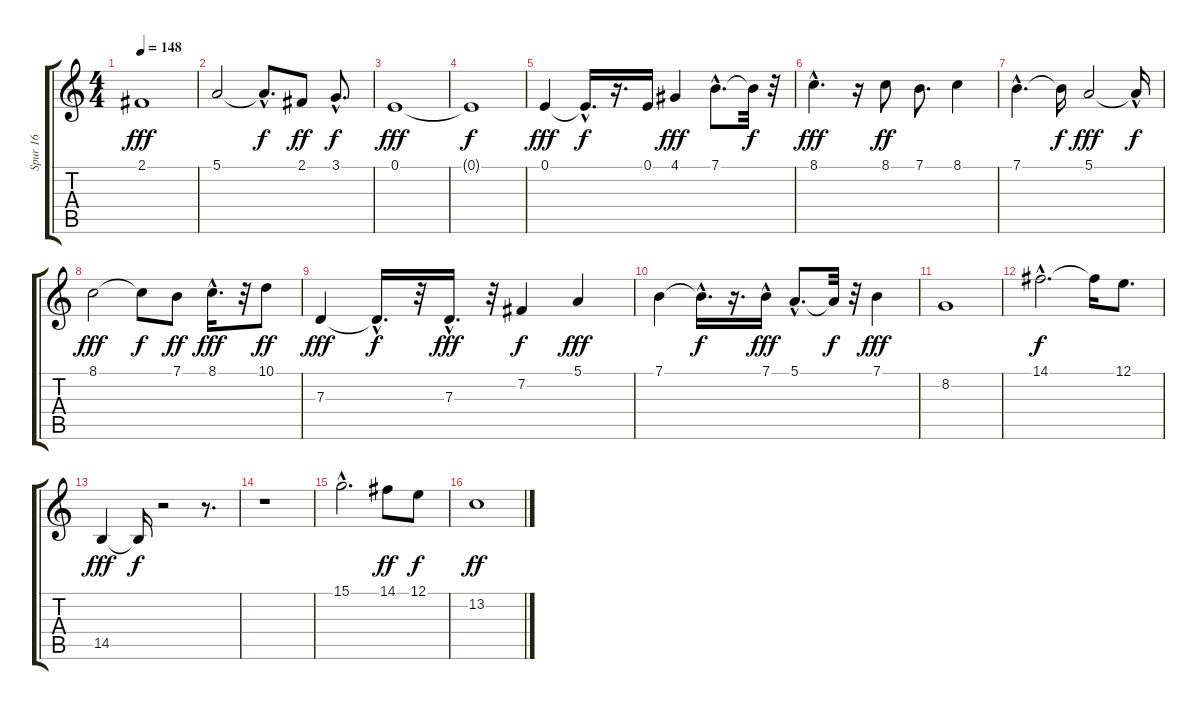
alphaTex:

\track ("Spur 16" "Spur 16") {instrument fiddle}
\staff {score tabs}
\tuning (E4 B3 G3 D3 A2 E2) {hide}
\ts (4 4)
\tempo 148
\clef g2
\ks c
2.1.1{dy fff} |
5.1.2 5.1{hac t}.8{d dy f} 2.1.8{dy ff} 3.1{hac}.8{d dy f} |
0.1.1{dy fff} |
0.1{t}.1{dy f} |
0.1.4{dy fff} 0.1{hac t}.16{d dy f} r.16{d} 0.1.16 4.1.4{dy fff} 7.1{hac}.8{d} 7.1{t}.32{dy f} r.32 |
8.1{hac}.4{d dy fff} r.16 8.1.8{dy ff} 7.1.8{d} 8.1.4 |
7.1{hac}.4{d} 7.1{t}.16{dy f} 5.1.2{dy fff} 5.1{hac t}.16{dy f} |
8.1.2{dy fff} 8.1{t}.8{dy f} 7.1.8{dy ff} 8.1{hac}.16{d dy fff} r.32 10.1.8{dy ff} |
7.3.4{dy fff} 7.3{hac t}.16{d dy f} r.32 7.3{hac}.16{d dy fff} r.32 7.2.4{dy f} 5.1.4{dy fff} |
7.1.4 7.1{hac t}.16{d dy f} r.16{d} 7.1{hac}.16{dy fff} 5.1{hac}.8{d} 5.1{t}.32{dy f} r.32 7.1.4{dy fff} |
8.2.1 |
14.1{hac}.2{d dy f} 14.1{t}.16 12.1.8{d} |
14.5.4{dy fff} 14.5{t}.16{dy f} r.2 r.8{d} |
r.1 |
15.1{hac}.2{d} 14.1.8{dy ff} 12.1.8{dy f} |
13.2.1{dy ff}
